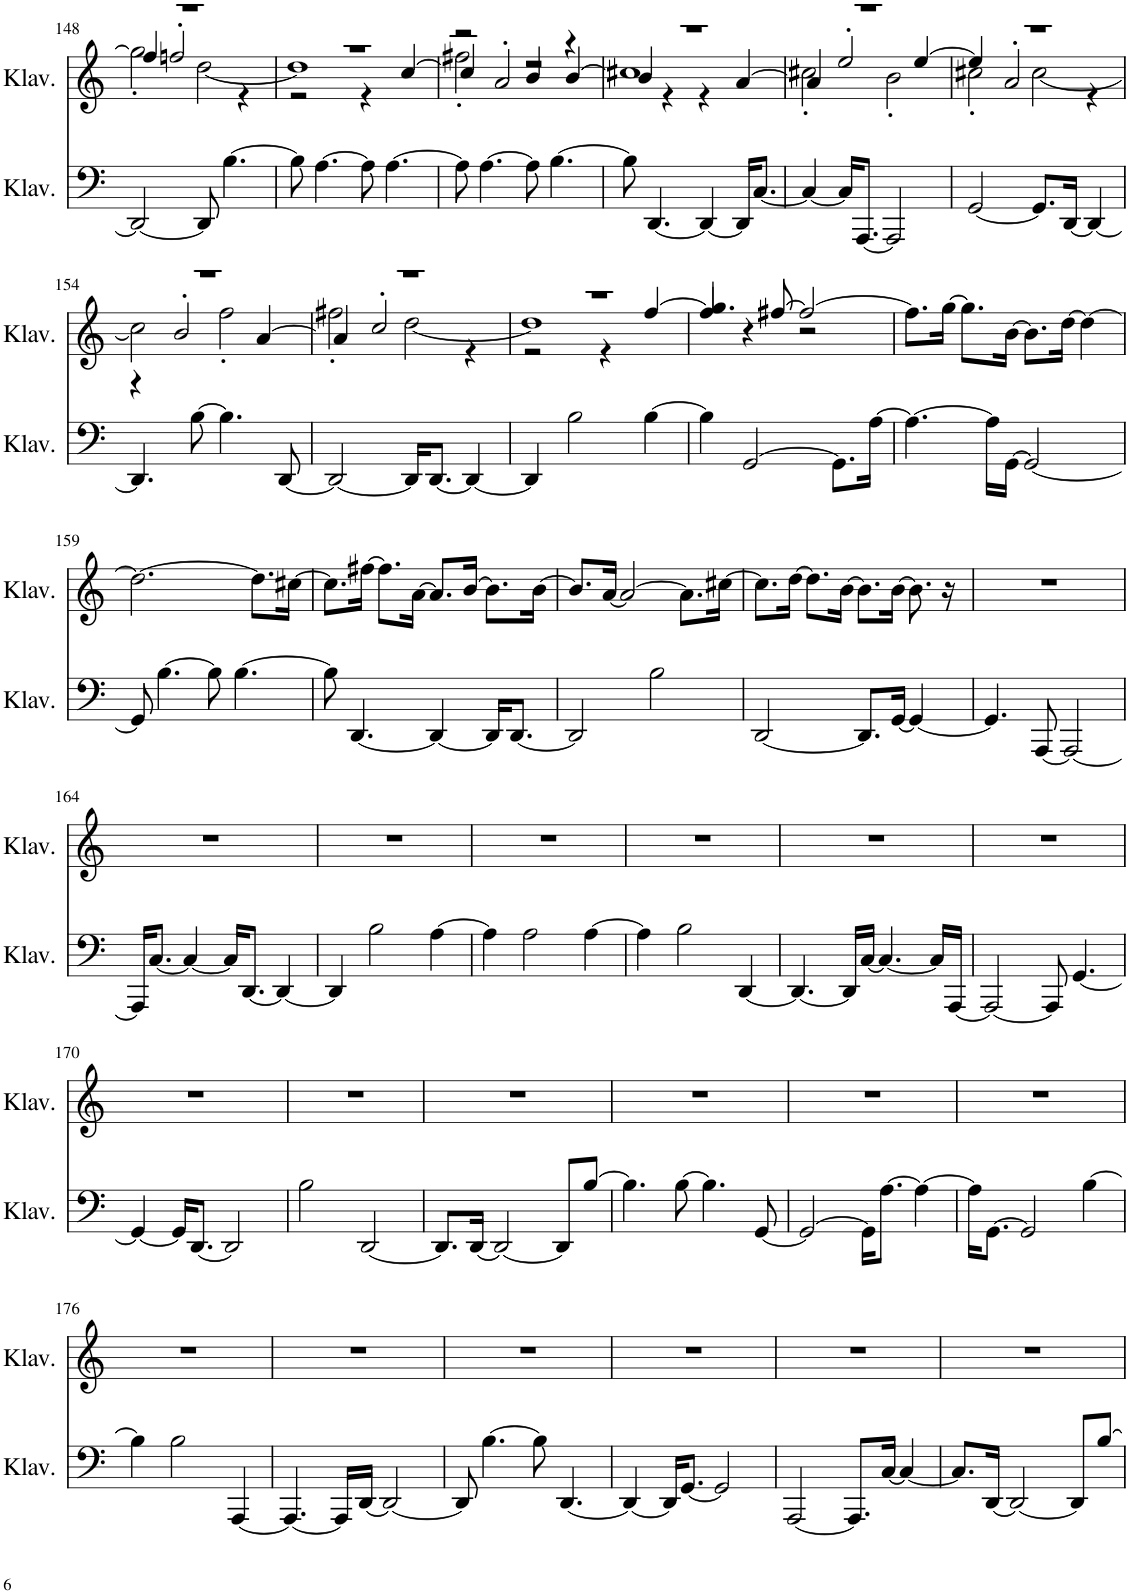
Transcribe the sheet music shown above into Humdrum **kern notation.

**kern	**kern
*part2	*part1
*staff2	*staff1
*I"Klavier	*I"Klavier
*I'Klav.	*I'Klav.
!!LO:PB:g=z
*clefF4	*clefG2
*k[]	*k[]
*M4/4	*M4/4
=148	=148
*	*^
*	*	*^
2DD/_	1r	2gg'\	4ff#/]
.	.	.	2ffn'/
8DD/]	.	[2dd\	.
[4.B\	.	.	.
.	.	.	4r
=149	=149	=149	=149
8B\]	1r	1dd]	2r
[4.A\	.	.	.
8A\]	.	.	4r
[4.A\	.	.	.
.	.	.	[4cc/
=150	=150	=150	=150
8A\]	2r	2ff#X'\	4cc/]
[4.A\	.	.	.
.	.	.	2a'/
8A\]	4b/	2r	.
[4.B\	.	.	.
.	4r	.	[4b/
=151	=151	=151	=151
8B\]	1r	1cc#X	4b/]
[4.DD/	.	.	.
.	.	.	4r
4DD/_	.	.	4r
16DD/KL]	.	.	[4a/
[8.C/J	.	.	.
=152	=152	=152	=152
4C/_	1r	2cc#X'\	4a/]
16C/KL]	.	.	2ee'/
[8.AAA/J	.	.	.
2AAA/]	.	2b'\	.
.	.	.	[4ee/
=153	=153	=153	=153
[2GG/	1r	2cc#X'\	4ee/]
.	.	.	2a'/
8.GG/L]	.	[2cc#\	.
[16DD/Jk	.	.	.
4DD/_	.	.	4r
!!LO:LB:g=z	!!	!!
=154	=154	=154	=154
4.DD/]	1r	2cc#\]	4r
.	.	.	2b'/
[8B\	.	.	.
4.B\]	.	2ff'\	.
.	.	.	[4a/
[8DD/	.	.	.
=155	=155	=155	=155
2DD/_	1r	2ff#X'\	4a/]
.	.	.	2cc'/
16DD/KL]	.	[2dd\	.
[8.DD/J	.	.	.
4DD/_	.	.	4r
=156	=156	=156	=156
4DD/]	1r	1dd]	2r
2B\	.	.	.
.	.	.	4r
[4B\	.	.	[4ff/
*	*	*v	*v
=157	=157	=157
4B\]	4.gg/	4ff/]
[2GG/	.	4r
.	[8ff#X/	.
.	2ff#/_	2r
8.GG\L]	.	.
[16A\Jk	.	.
*	*v	*v
=158	=158
4.A\_	8.ff#\L]
.	[16gg\Jk
.	8.gg\L]
16A\LL]	.
[16GG\JJ	[16b\Jk
2GG/_	8.b\L]
.	[16dd\Jk
.	4dd\_
!!LO:LB:g=z
=159	=159
8GG/]	2.dd\_
[4.B\	.
8B\]	.
[4.B\	.
.	8.dd\L]
.	[16cc#X\Jk
=160	=160
8B\]	8.cc#\L]
[4.DD/	.
.	[16ff#X\Jk
.	8.ff#\L]
.	[16a\Jk
4DD/_	8.a/L]
.	[16b/Jk
16DD/KL]	8.b\L]
[8.DD/J	.
.	[16b\Jk
=161	=161
2DD/]	8.b/L]
.	[16a/Jk
.	2a/_
2B\	.
.	8.a\L]
.	[16cc#X\Jk
=162	=162
[2DD/	8.cc#\L]
.	[16dd\Jk
.	8.dd\L]
.	[16b\Jk
8.DD/L]	8.b\L]
[16GG/Jk	[16b\Jk
4GG/_	8.b\]
.	16r
=163	=163
4.GG/]	1r
[8AAA/	.
2AAA/_	.
!!LO:LB:g=z
=164	=164
16AAA/KL]	1r
[8.C/J	.
4C/_	.
16C/KL]	.
[8.DD/J	.
4DD/_	.
=165	=165
4DD/]	1r
2B\	.
[4A\	.
=166	=166
4A\]	1r
2A\	.
[4A\	.
=167	=167
4A\]	1r
2B\	.
[4DD/	.
=168	=168
4.DD/_	1r
16DD/LL]	.
[16C/JJ	.
4.C/_	.
16C/LL]	.
[16AAA/JJ	.
=169	=169
2AAA/_	1r
8AAA/]	.
[4.GG/	.
!!LO:LB:g=z
=170	=170
4GG/_	1r
16GG/KL]	.
[8.DD/J	.
2DD/]	.
=171	=171
2B\	1r
[2DD/	.
=172	=172
8.DD/L]	1r
[16DD/Jk	.
2DD/_	.
8DD/L]	.
[8B/J	.
=173	=173
4.B\]	1r
[8B\	.
4.B\]	.
[8GG/	.
=174	=174
2GG/_	1r
16GG\KL]	.
[8.A\J	.
4A\_	.
=175	=175
16A\KL]	1r
[8.GG\J	.
2GG/]	.
[4B\	.
!!LO:LB:g=z
=176	=176
4B\]	1r
2B\	.
[4AAA/	.
=177	=177
4.AAA/_	1r
16AAA/LL]	.
[16DD/JJ	.
2DD/_	.
=178	=178
8DD/]	1r
[4.B\	.
8B\]	.
[4.DD/	.
=179	=179
4DD/_	1r
16DD/KL]	.
[8.GG/J	.
2GG/]	.
=180	=180
[2AAA/	1r
8.AAA/L]	.
[16C/Jk	.
4C/_	.
=181	=181
8.C/L]	1r
[16DD/Jk	.
2DD/_	.
8DD/L]	.
[8B/J	.
=	=
*-	*-
